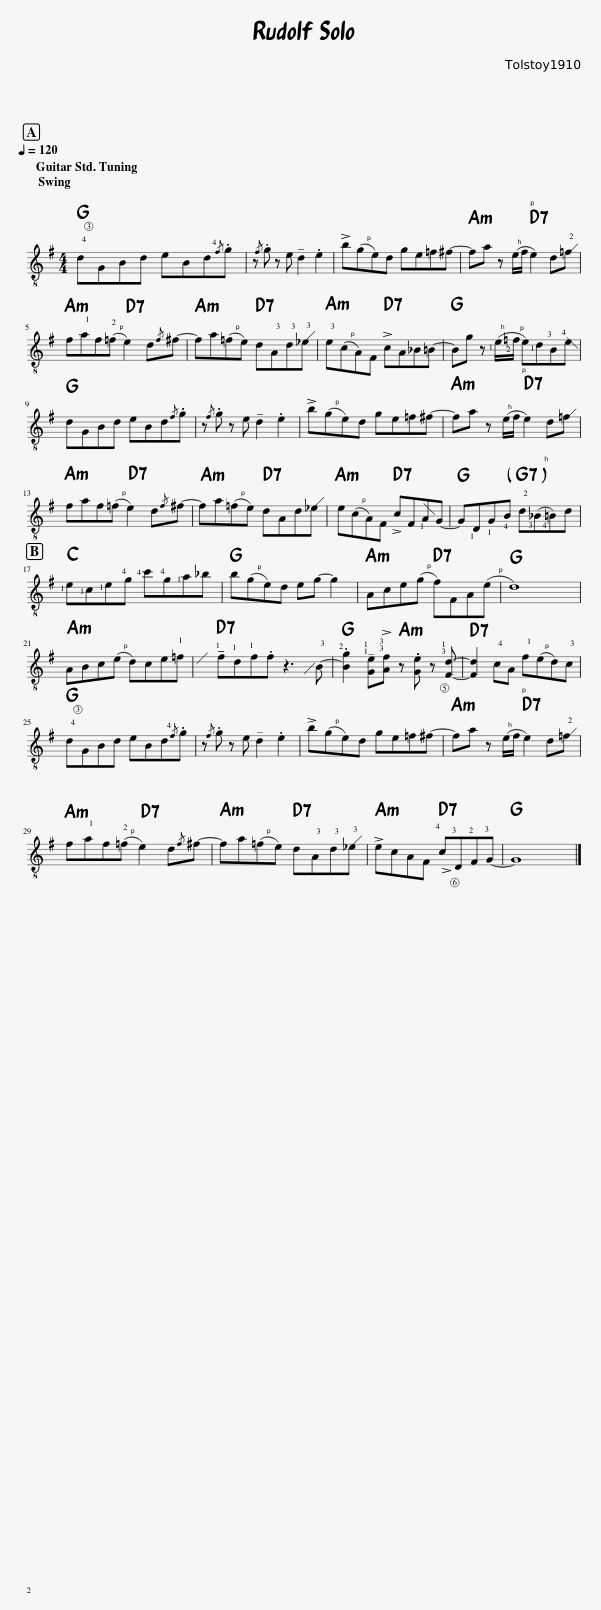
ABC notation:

X:1
L:1/8
Q:1/4=120
M:4/4
I:linebreak $
K:G
V:1 treble-8
V:1
 !4!dGBd eBd{/!4!f}.g | z{/f} .g z e !tenuto!d2 .e2 | !>!b(ge)d ge=f^f- | fa z (e/f/) e2 d!2!=f |$ f!1!af(!2!=f e2) d{/f}^f- | %5
 fa(=fe) d!3!A!3!d!3!_e | !3!e(cA)F !>!cA_B=B- | Bg z (!1!e/!2!=f/) e!1!d!3!B!4!e |$ dGBd eBd{/f}.g | z{/f} .g z e !tenuto!d2 .e2 | %10
 !>!b(ge)d ge=f^f- | fa z (e/f/) e2 d=f |$ faf(=f e2) d{/f}^f- | fa(=fe) dAd_e | e(cA)F !>!cF!1!AG- | %15
 G!1!D!1!G!4!B !2!d(!3!_B!4!=B)d |$ !1!e!1!c!1!e!4!g !4!c'!4!g!1!a_b | b(ge)d eg- g2 | Ace(g f)FA(e | d8) |$ %20
 ABc(e d)ce!1!=f | !slide!!tenuto!!1!f!1!d!1!f.f z3 !slide!!3!B- | .!2![Bg]2 !tenuto!!1![Ge]!>!!3![Af] z .[Ge] z !tenuto!!3!!1![Fd]- | !tenuto![Fd]2 !4!cA !1!f(ed)!3!c |$ !4!dGBd eBd{/!4!f}.g | %25
 z{/f} .g z e !tenuto!d2 .e2 | !>!b(ge)d ge=f^f- | fa z (e/f/) e2 d!2!=f |$ f!1!af(!2!=f e2) d{/f}^f- | fa(=fe) d!3!A!3!d!3!_e | %30
 !>!ecAF !>!!4!c!3!D!2!F!3!G- | G8 |] %32
